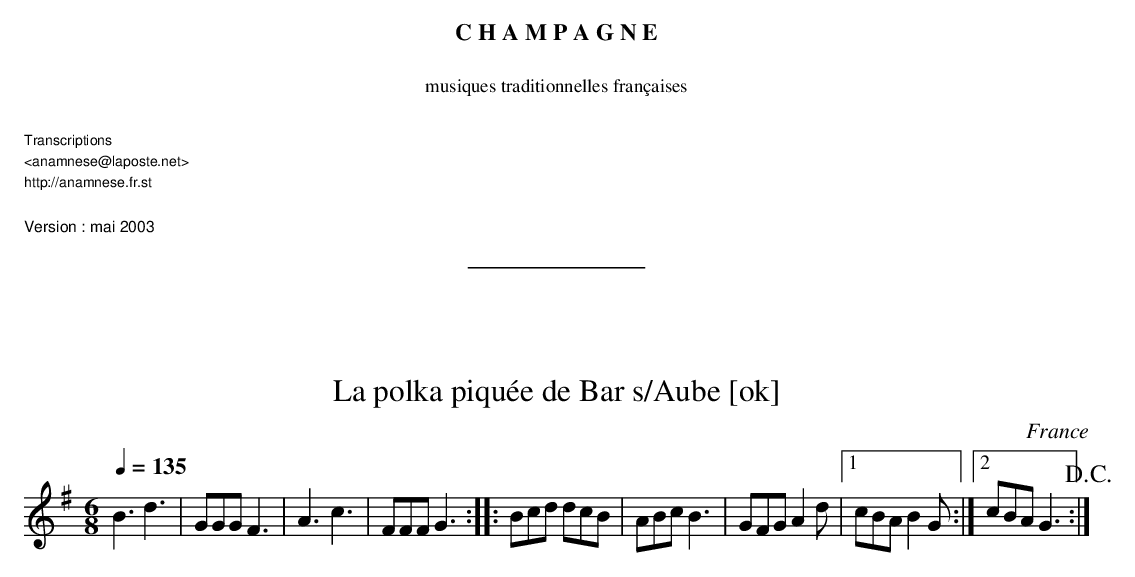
X:1
T:La polka piquée de Bar s/Aube [ok]
O:France
M:6/8
L:1/8
Q:1/4=135
K:G
B3d3 | GGG F3 | A3c3 | FFFG3 :: Bcd dcB | ABc B3 | GFG A2 d |1 cBA B2 G :|2 cBA G3 !D.C.! :|
